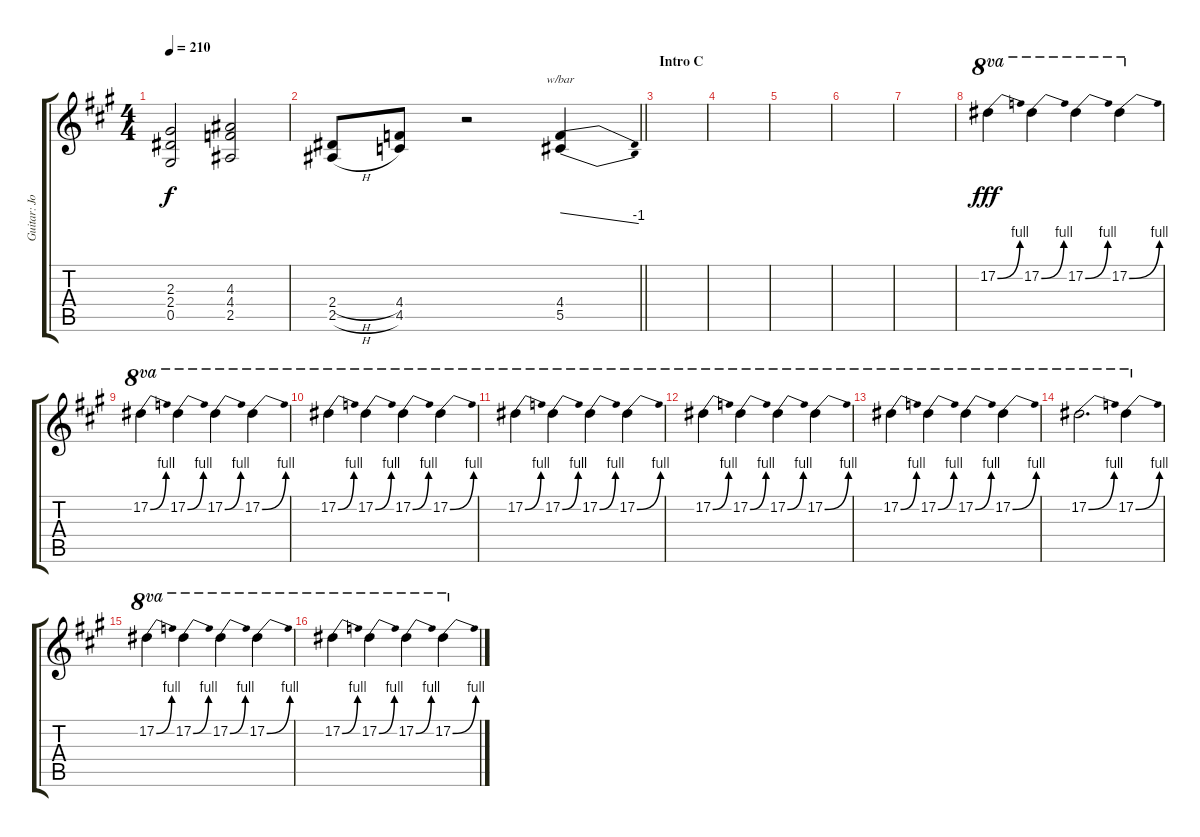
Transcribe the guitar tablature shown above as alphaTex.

\track ("Guitar: John" "Guitar: Jo") {instrument overdrivenguitar}
\staff {score tabs}
\tuning (Eb4 Bb3 Gb3 Db3 Ab2 Eb2) {hide}
\ts (4 4)
\tempo 210
\clef g2
\ks a
(2.3 2.4 0.5).2{dy f} (4.3 4.4 2.5).2 |
\barLineRight lightlight
(2.4{h} 2.5{h}).8 (4.4 4.5).8 r.2 (4.4 5.5).4{tbe (dive default 0 0 60 -4)} |
\section ("" "Intro C")
|
|
|
|
|
17.2{be (bend 0 0 60 4)}.4{ot 8va dy fff} 17.2{be (bend 0 0 60 4)}.4{ot 8va} 17.2{be (bend 0 0 60 4)}.4{ot 8va} 17.2{be (bend 0 0 60 4)}.4{ot 8va} |
17.2{be (bend 0 0 60 4)}.4{ot 8va} 17.2{be (bend 0 0 60 4)}.4{ot 8va} 17.2{be (bend 0 0 60 4)}.4{ot 8va} 17.2{be (bend 0 0 60 4)}.4{ot 8va} |
17.2{be (bend 0 0 60 4)}.4{ot 8va} 17.2{be (bend 0 0 60 4)}.4{ot 8va} 17.2{be (bend 0 0 60 4)}.4{ot 8va} 17.2{be (bend 0 0 60 4)}.4{ot 8va} |
17.2{be (bend 0 0 60 4)}.4{ot 8va} 17.2{be (bend 0 0 60 4)}.4{ot 8va} 17.2{be (bend 0 0 60 4)}.4{ot 8va} 17.2{be (bend 0 0 60 4)}.4{ot 8va} |
17.2{be (bend 0 0 60 4)}.4{ot 8va} 17.2{be (bend 0 0 60 4)}.4{ot 8va} 17.2{be (bend 0 0 60 4)}.4{ot 8va} 17.2{be (bend 0 0 60 4)}.4{ot 8va} |
17.2{be (bend 0 0 60 4)}.4{ot 8va} 17.2{be (bend 0 0 60 4)}.4{ot 8va} 17.2{be (bend 0 0 60 4)}.4{ot 8va} 17.2{be (bend 0 0 60 4)}.4{ot 8va} |
17.2{be (bend 0 0 60 4)}.2{d ot 8va} 17.2{be (bend 0 0 60 4)}.4{ot 8va} |
17.2{be (bend 0 0 60 4)}.4{ot 8va} 17.2{be (bend 0 0 60 4)}.4{ot 8va} 17.2{be (bend 0 0 60 4)}.4{ot 8va} 17.2{be (bend 0 0 60 4)}.4{ot 8va} |
17.2{be (bend 0 0 60 4)}.4{ot 8va} 17.2{be (bend 0 0 60 4)}.4{ot 8va} 17.2{be (bend 0 0 60 4)}.4{ot 8va} 17.2{be (bend 0 0 60 4)}.4{ot 8va}
